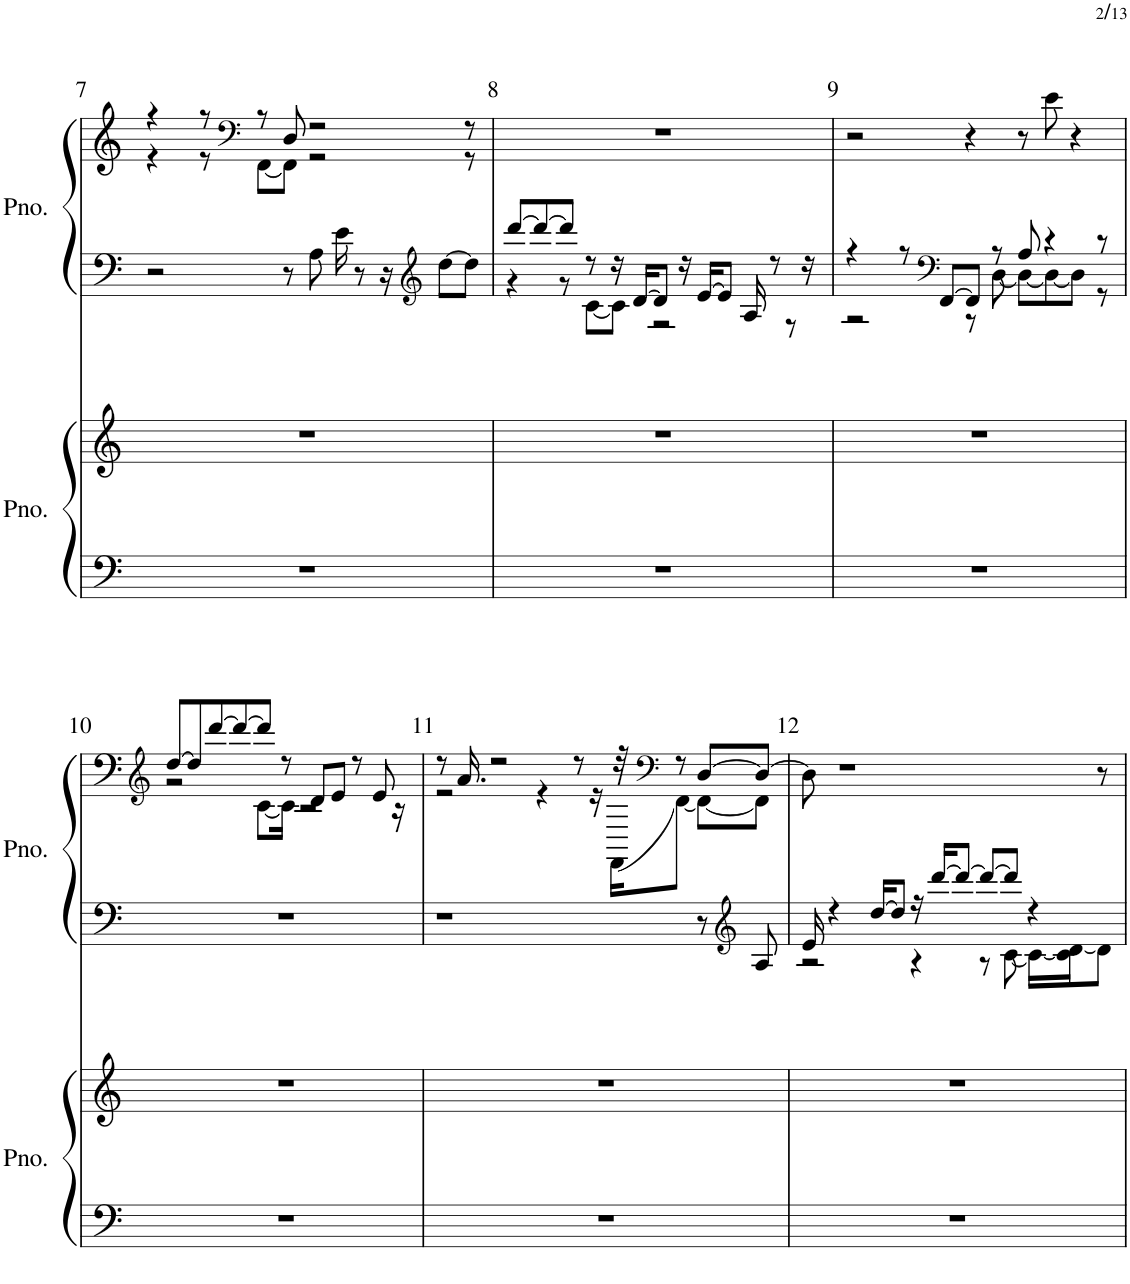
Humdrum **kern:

**kern	**kern	**kern	**kern
*part2	*part2	*part1	*part1
*staff4	*staff3	*staff2	*staff1
*I"ピアノ	*	*I"ピアノ	*
!!LO:PB:g=z
*clefF4	*clefG2	*clefF4	*clefG2
*k[]	*k[]	*k[]	*k[]
*M5/4	*M5/4	*M5/4	*M5/4
=7	=7	=7	=7
*	*	*	*^
4%5r	4%5r	2r	4r	4r
.	.	.	8r	8r
*	*	*	*clefF4	*
.	.	.	8r	[8FF\L
.	.	8r	8D/	8FF\J]
.	.	8A\	2r	2r
.	.	16e\	.	.
.	.	8r	.	.
.	.	16r	.	.
*	*	*clefG2	*	*
.	.	[8dd\L	.	.
.	.	8dd\J]	8r	8r
*	*	*	*v	*v
=8	=8	=8	=8
*	*	*^	*
4%5r	4%5r	[8ddd/L	4r	4%5r
.	.	8ddd/_	.	.
.	.	8ddd/J]	8r	.
.	.	8r	[8c\L	.
.	.	16r	8c\J]	.
.	.	[16d/KL	.	.
.	.	8d/J]	2r	.
.	.	16r	.	.
.	.	[16e/KL	.	.
.	.	8e/J]	.	.
.	.	16A/	.	.
.	.	8r	.	.
.	.	.	8r	.
.	.	16r	.	.
=9	=9	=9	=9	=9
4%5r	4%5r	4r	2r	2r
.	.	8r	.	.
*	*	*clefF4	*	*
.	.	[8FF/L	.	.
.	.	8FF/J]	8r	4r
.	.	8r	[8D\	.
.	.	8A/	8D\L_	8r
.	.	4r	8D\_	8e\
.	.	.	8D\J]	4r
.	.	8r	8r	.
*	*	*v	*v	*
!!LO:LB:g=z
=10	=10	=10	=10
*	*	*	*clefG2
*	*	*	*^
4%5r	4%5r	4%5r	[8dd/L	2r
.	.	.	8dd/]	.
.	.	.	[8ddd/	.
.	.	.	8ddd/_	.
.	.	.	8ddd/J]	[8c\L
.	.	.	8r	16c\Jk]
.	.	.	.	2r
.	.	.	8d/L	.
.	.	.	8e/J	.
.	.	.	8r	.
.	.	.	8e/	.
.	.	.	.	16r
=11	=11	=11	=11	=11
4%5r	4%5r	1r	8r	2r
.	.	.	16.a/	.
.	.	.	2r	.
.	.	.	.	4r
.	.	.	8r	.
.	.	.	.	16r
.	.	.	.	[16FF\KL
.	.	.	32r	.
*	*	*	*clefF4	*
.	.	.	8r	8FF\J_
.	.	8r	[8D/L	8FF\L_
*	*	*clefG2	*	*
.	.	8A/	8D/J_	8FF\J]
*	*	*	*v	*v
=12	=12	=12	=12
*	*	*^	*
4%5r	4%5r	16e/	2r	8D\]
.	.	4r	.	.
.	.	.	.	1r
.	.	[16dd/KL	.	.
.	.	8dd/J]	.	.
.	.	16r	4r	.
.	.	[16ddd/KL	.	.
.	.	8ddd/J_	.	.
.	.	8ddd/L_	8r	.
.	.	8ddd/J]	[8c\	.
.	.	4r	16c\LL_	.
.	.	.	16c\] [16d\J	.
.	.	.	8d\J]	8r
*	*	*v	*v	*
=	=	=	=
*-	*-	*-	*-
